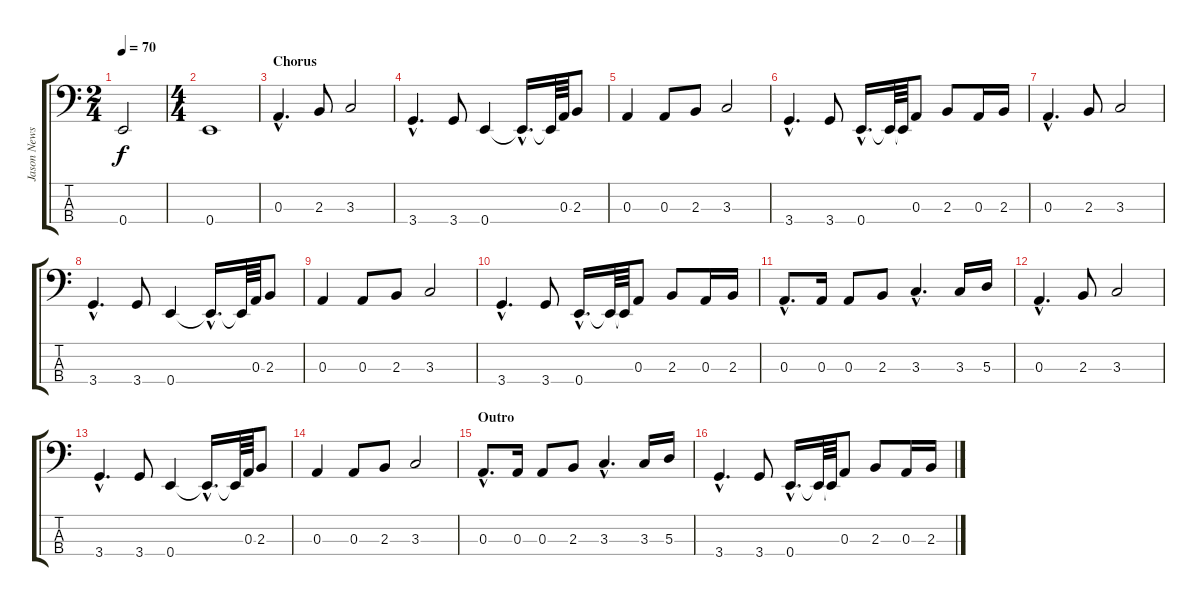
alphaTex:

\track ("Jason Newsted (Bass)" "Jason News") {instrument electricbasspick}
\staff {score tabs}
\tuning (G2 D2 A1 E1) {hide}
\ts (2 4)
\tempo 70
\clef f4
\ks c
0.4.2{dy f} |
\ts (4 4)
0.4.1 |
\section ("" "Chorus")
0.3{hac}.4{d} 2.3.8 3.3.2 |
3.4{hac}.4{d} 3.4.8 0.4.4 0.4{hac t}.16{d} 0.4{t}.64 0.3.64 2.3.8 |
0.3.4 0.3.8 2.3.8 3.3.2 |
3.4{hac}.4{d} 3.4.8 0.4{hac}.16{d} 0.4{t}.64 0.4{t}.64 0.3.8 2.3.8 0.3.16 2.3.16 |
0.3{hac}.4{d} 2.3.8 3.3.2 |
3.4{hac}.4{d} 3.4.8 0.4.4 0.4{hac t}.16{d} 0.4{t}.64 0.3.64 2.3.8 |
0.3.4 0.3.8 2.3.8 3.3.2 |
3.4{hac}.4{d} 3.4.8 0.4{hac}.16{d} 0.4{t}.64 0.4{t}.64 0.3.8 2.3.8 0.3.16 2.3.16 |
0.3{hac}.8{d} 0.3.16 0.3.8 2.3.8 3.3{hac}.4{d} 3.3.16 5.3.16 |
0.3{hac}.4{d} 2.3.8 3.3.2 |
3.4{hac}.4{d} 3.4.8 0.4.4 0.4{hac t}.16{d} 0.4{t}.64 0.3.64 2.3.8 |
0.3.4 0.3.8 2.3.8 3.3.2 |
\section ("" "Outro")
0.3{hac}.8{d} 0.3.16 0.3.8 2.3.8 3.3{hac}.4{d} 3.3.16 5.3.16 |
3.4{hac}.4{d} 3.4.8 0.4{hac}.16{d} 0.4{t}.64 0.4{t}.64 0.3.8 2.3.8 0.3.16 2.3.16
